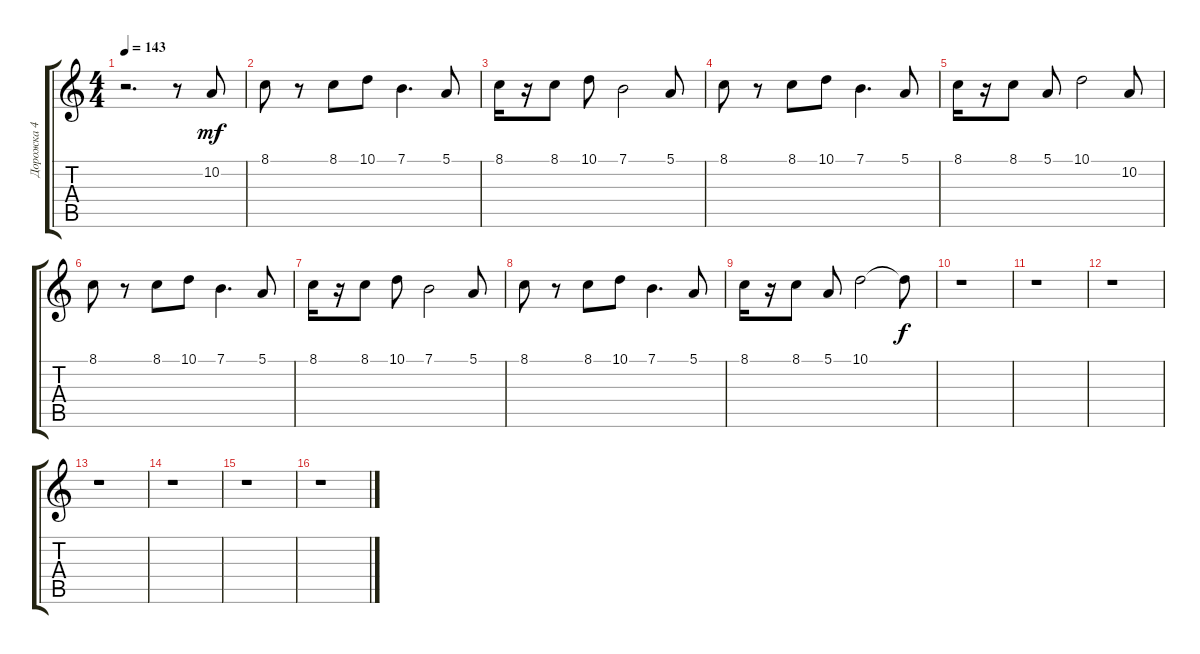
\track ("Дорожка 4" "Дорожка 4") {instrument lead1square}
\staff {score tabs}
\tuning (E4 B3 G3 D3 A2 E2) {hide}
\ts (4 4)
\tempo 143
\clef g2
\ks c
r.2{d dy mf} r.8 10.2.8 |
8.1.8 r.8 8.1.8 10.1.8 7.1.4{d} 5.1.8 |
8.1.16 r.16 8.1.8 10.1.8 7.1.2 5.1.8 |
8.1.8 r.8 8.1.8 10.1.8 7.1.4{d} 5.1.8 |
8.1.16 r.16 8.1.8 5.1.8 10.1.2 10.2.8 |
8.1.8 r.8 8.1.8 10.1.8 7.1.4{d} 5.1.8 |
8.1.16 r.16 8.1.8 10.1.8 7.1.2 5.1.8 |
8.1.8 r.8 8.1.8 10.1.8 7.1.4{d} 5.1.8 |
8.1.16 r.16 8.1.8 5.1.8 10.1.2 10.1{t}.8{dy f} |
r.1 |
r.1 |
r.1 |
r.1 |
r.1 |
r.1 |
r.1
